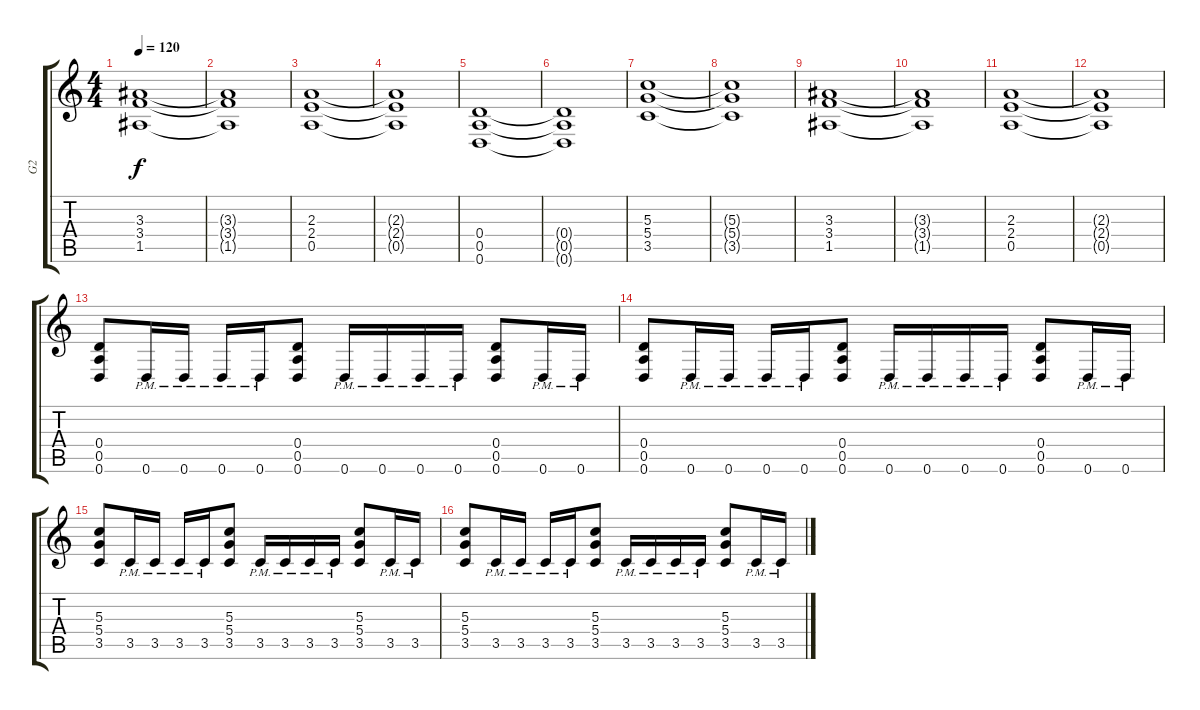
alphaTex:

\track ("G2" "G2") {instrument overdrivenguitar}
\staff {score tabs}
\tuning (E4 B3 G3 D3 A2 D2) {hide}
\ts (4 4)
\tempo 120
\clef g2
\ks c
(3.3 3.4 1.5).1{dy f} |
(3.3{t} 3.4{t} 1.5{t}).1 |
(2.3 2.4 0.5).1 |
(2.3{t} 2.4{t} 0.5{t}).1 |
(0.4 0.5 0.6).1 |
(0.4{t} 0.5{t} 0.6{t}).1 |
(5.3 5.4 3.5).1 |
(5.3{t} 5.4{t} 3.5{t}).1 |
(3.3 3.4 1.5).1 |
(3.3{t} 3.4{t} 1.5{t}).1 |
(2.3 2.4 0.5).1 |
(2.3{t} 2.4{t} 0.5{t}).1 |
(0.4 0.5 0.6).8 0.6{pm}.16 0.6{pm}.16 0.6{pm}.16 0.6{pm}.16 (0.4 0.5 0.6).8 0.6{pm}.16 0.6{pm}.16 0.6{pm}.16 0.6{pm}.16 (0.4 0.5 0.6).8 0.6{pm}.16 0.6{pm}.16 |
(0.4 0.5 0.6).8 0.6{pm}.16 0.6{pm}.16 0.6{pm}.16 0.6{pm}.16 (0.4 0.5 0.6).8 0.6{pm}.16 0.6{pm}.16 0.6{pm}.16 0.6{pm}.16 (0.4 0.5 0.6).8 0.6{pm}.16 0.6{pm}.16 |
(5.3 5.4 3.5).8 3.5{pm}.16 3.5{pm}.16 3.5{pm}.16 3.5{pm}.16 (5.3 5.4 3.5).8 3.5{pm}.16 3.5{pm}.16 3.5{pm}.16 3.5{pm}.16 (5.3 5.4 3.5).8 3.5{pm}.16 3.5{pm}.16 |
(5.3 5.4 3.5).8 3.5{pm}.16 3.5{pm}.16 3.5{pm}.16 3.5{pm}.16 (5.3 5.4 3.5).8 3.5{pm}.16 3.5{pm}.16 3.5{pm}.16 3.5{pm}.16 (5.3 5.4 3.5).8 3.5{pm}.16 3.5{pm}.16
